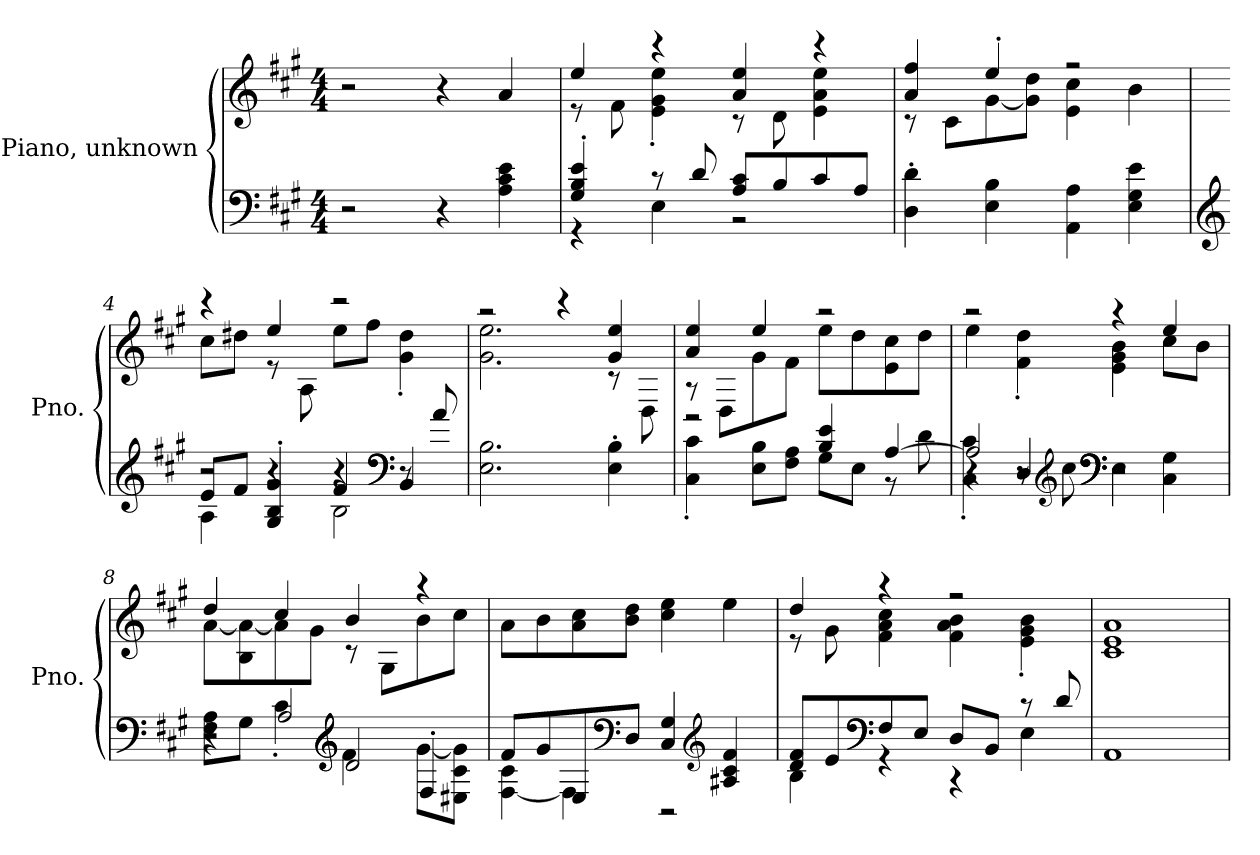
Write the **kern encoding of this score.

**kern	**kern
*part1	*part1
*staff2	*staff1
*I"Piano, unknown	*
*I'Pno.	*
*clefF4	*clefG2
*k[f#c#g#]	*k[f#c#g#]
*M4/4	*M4/4
*MM120	*MM120
=1	=1
2r	2r
4r	4r
4A\ 4c#\ 4e\	4a/
=2	=2
*^	*^
4G#/' 4B/' 4e/'	4r	4ee/	8r
.	.	.	8f#\
8r	4E\	4r	4e\' 4g#\' 4ee\'
8d/	.	.	.
8A/ 8c#/L	2r	4a/ 4ee/	8r
8B/	.	.	8d\
8c#/	.	4r	4e\ 4a\ 4ee\
8A/J	.	.	.
*v	*v	*	*
=3	=3	=3
4D\' 4d\'	4a/ 4ff#/	8r
.	.	8c#\L
4E\ 4B\	4ee'/	[8g#\
.	.	8g#\] 8dd\J
4AA\ 4A\	2r	4e\ 4cc#\
4E\ 4G#\ 4e\	.	4b\
=4	=4	=4
*clefG2	*	*
*^	*	*
*	*^	*	*
8e/L	4A\	2r	4r	8cc#\L
8f#/J	.	.	.	8dd#X\J
4G#/' 4B/' 4g#/'	4r	.	4ee/	8r
.	.	.	.	8A\
4f#/	2B\	4r	2r	8ee\L
.	.	.	.	8ff#\J
*clefF4	*	*	*	*
8r	.	4BB/	.	4g#\' 4dd#\'
8a/	.	.	.	.
*v	*v	*v	*	*
=5	=5	=5
2.E\ 2.B\	2r	2.g#\ 2.ee\
.	4r	.
4E\' 4B\'	4g#/ 4ee/	8r
.	.	8D\
!!LO:LB:g=z	!!
=6	=6	=6
*^	*	*
2r	4C#\' 4c#\'	4a/ 4ee/	8r
.	.	.	8D\L
.	8E\ 8B\L	4ee/	8g#\
.	8F#\ 8A\J	.	8f#\J
4B/ 4e/	8G#\L	2r	8ee\L
.	8E\J	.	8dd\
[4A/	8r	.	8e\ 8cc#\
.	8d\	.	8dd\J
=7	=7	=7	=7
*	*^	*	*
2A/]	4C#\' 4c#\'	4r	2r	4ee\
.	8r	4D/	.	4f#\' 4dd\'
*clefG2	*	*	*	*
.	8cc#\	.	.	.
*clefF4	*	*	*	*
2r	4E\	2r	4r	4e\ 4g#\ 4b\
.	4C#\ 4G#\	.	4ee/	8cc#\L
.	.	.	.	8b\J
=8	=8	=8	=8	=8
2r	8F#\ 8A\L	4r	4dd/	[8a\L
.	8G#\J	.	.	8B\ 8a\_
.	4c#'\	2A/	4cc#/	8a\]
.	.	.	.	8g#\J
*clefG2	*	*	*	*
2d/	4f#\	.	4b/	8r
.	.	.	.	8G#\L
.	[8g#\L	4F#'/	4r	8b\
.	8E#X\ 8c#\ 8g#\]J	.	.	8cc#\J
*	*v	*v	*	*
*	*	*v	*v
=9	=9	=9
8f#/L	[4F#\ 4c#\	8a\L
8g#/	.	8b\
8E/	4F#\]	8a\ 8cc#\
*clefF4	*	*
8D/J	.	8b\ 8dd\J
4C#/ 4G#/	2r	4cc#\ 4ee\
*clefG2	*	*
4A#X/ 4c#/ 4f#/	.	4ee\
!!LO:LB:g=z
=10	=10	=10
*	*	*^
8d/ 8f#/L	4B\	4dd/	8r
8e/	.	.	8g#\
*clefF4	*	*	*
8F#/	4r	4r	4f#\ 4a\ 4cc#\
8E/J	.	.	.
8D/L	4r	2r	4f#\ 4a\ 4b\
8BB/J	.	.	.
8r	4E\	.	4e\' 4g#\' 4b\'
8d/	.	.	.
*v	*v	*	*
*	*v	*v
=11	=11
1AA	1c# 1e 1a
=	=
*-	*-
